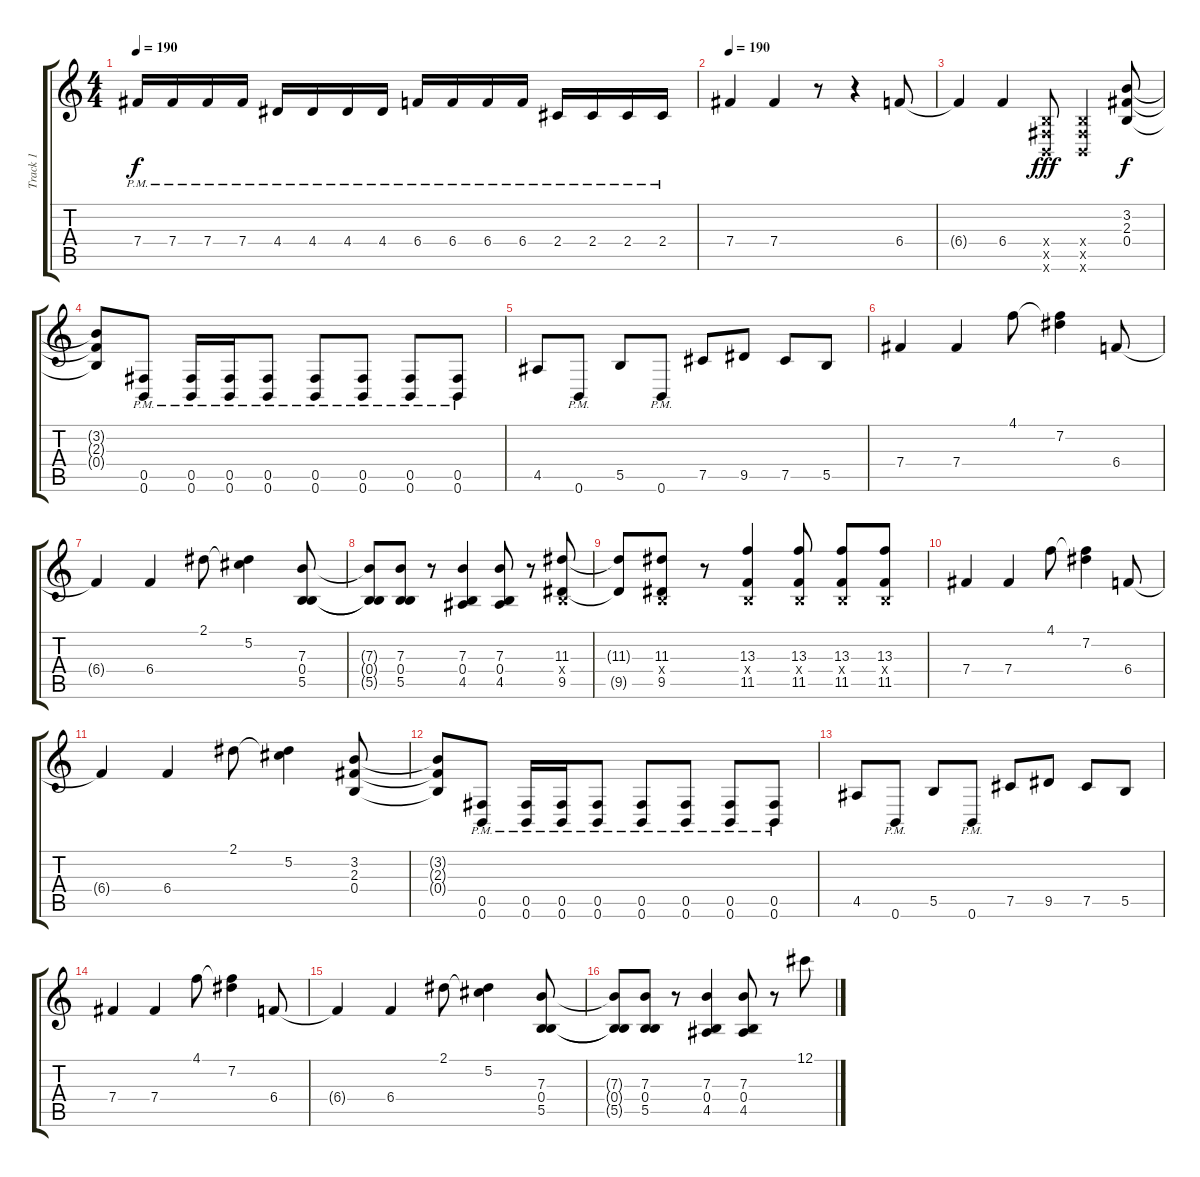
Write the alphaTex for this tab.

\track ("Track 1" "Track 1") {instrument distortionguitar}
\staff {score tabs}
\tuning (Db4 Ab3 E3 B2 Gb2 B1) {hide}
\ts (4 4)
\tempo 190
\clef g2
\ks c
7.4{pm}.16{dy f} 7.4{pm}.16 7.4{pm}.16 7.4{pm}.16 4.4{pm}.16 4.4{pm}.16 4.4{pm}.16 4.4{pm}.16 6.4{pm}.16 6.4{pm}.16 6.4{pm}.16 6.4{pm}.16 2.4{pm}.16 2.4{pm}.16 2.4{pm}.16 2.4{pm}.16 |
\tempo 190
7.4.4 7.4.4 r.8 r.4 6.4.8 |
6.4{t}.4 6.4.4 (0.4{x} 0.5{x} 0.6{x}).8{dy fff} (0.4{x} 0.5{x} 0.6{x}).4 (3.2 2.3 0.4).8{dy f} |
(3.2{t} 2.3{t} 0.4{t}).8 (0.5{pm} 0.6{pm}).8 (0.5{pm} 0.6{pm}).16 (0.5{pm} 0.6{pm}).16 (0.5{pm} 0.6{pm}).8 (0.5{pm} 0.6{pm}).8 (0.5{pm} 0.6{pm}).8 (0.5{pm} 0.6{pm}).8 (0.5{pm} 0.6{pm}).8 |
4.5.8 0.6{pm}.8 5.5.8 0.6{pm}.8 7.5.8 9.5.8 7.5.8 5.5.8 |
7.4.4 7.4.4 4.1.8 (4.1{t} 7.2).4 6.4.8 |
6.4{t}.4 6.4.4 2.1.8 (2.1{t} 5.2).4 (7.3 0.4 5.5).8 |
(7.3{t} 0.4{t} 5.5{t}).8 (7.3 0.4 5.5).8 r.8 (7.3 0.4 4.5).4 (7.3 0.4 4.5).8 r.8 (11.3 0.4{x} 9.5).8 |
(11.3{t} 9.5{t}).8 (11.3 0.4{x} 9.5).8 r.8 (13.3 0.4{x} 11.5).4 (13.3 0.4{x} 11.5).8 (13.3 0.4{x} 11.5).8 (13.3 0.4{x} 11.5).8 |
7.4.4 7.4.4 4.1.8 (4.1{t} 7.2).4 6.4.8 |
6.4{t}.4 6.4.4 2.1.8 (2.1{t} 5.2).4 (3.2 2.3 0.4).8 |
(3.2{t} 2.3{t} 0.4{t}).8 (0.5{pm} 0.6{pm}).8 (0.5{pm} 0.6{pm}).16 (0.5{pm} 0.6{pm}).16 (0.5{pm} 0.6{pm}).8 (0.5{pm} 0.6{pm}).8 (0.5{pm} 0.6{pm}).8 (0.5{pm} 0.6{pm}).8 (0.5{pm} 0.6{pm}).8 |
4.5.8 0.6{pm}.8 5.5.8 0.6{pm}.8 7.5.8 9.5.8 7.5.8 5.5.8 |
7.4.4 7.4.4 4.1.8 (4.1{t} 7.2).4 6.4.8 |
6.4{t}.4 6.4.4 2.1.8 (2.1{t} 5.2).4 (7.3 0.4 5.5).8 |
(7.3{t} 0.4{t} 5.5{t}).8 (7.3 0.4 5.5).8 r.8 (7.3 0.4 4.5).4 (7.3 0.4 4.5).8 r.8 12.1.8
